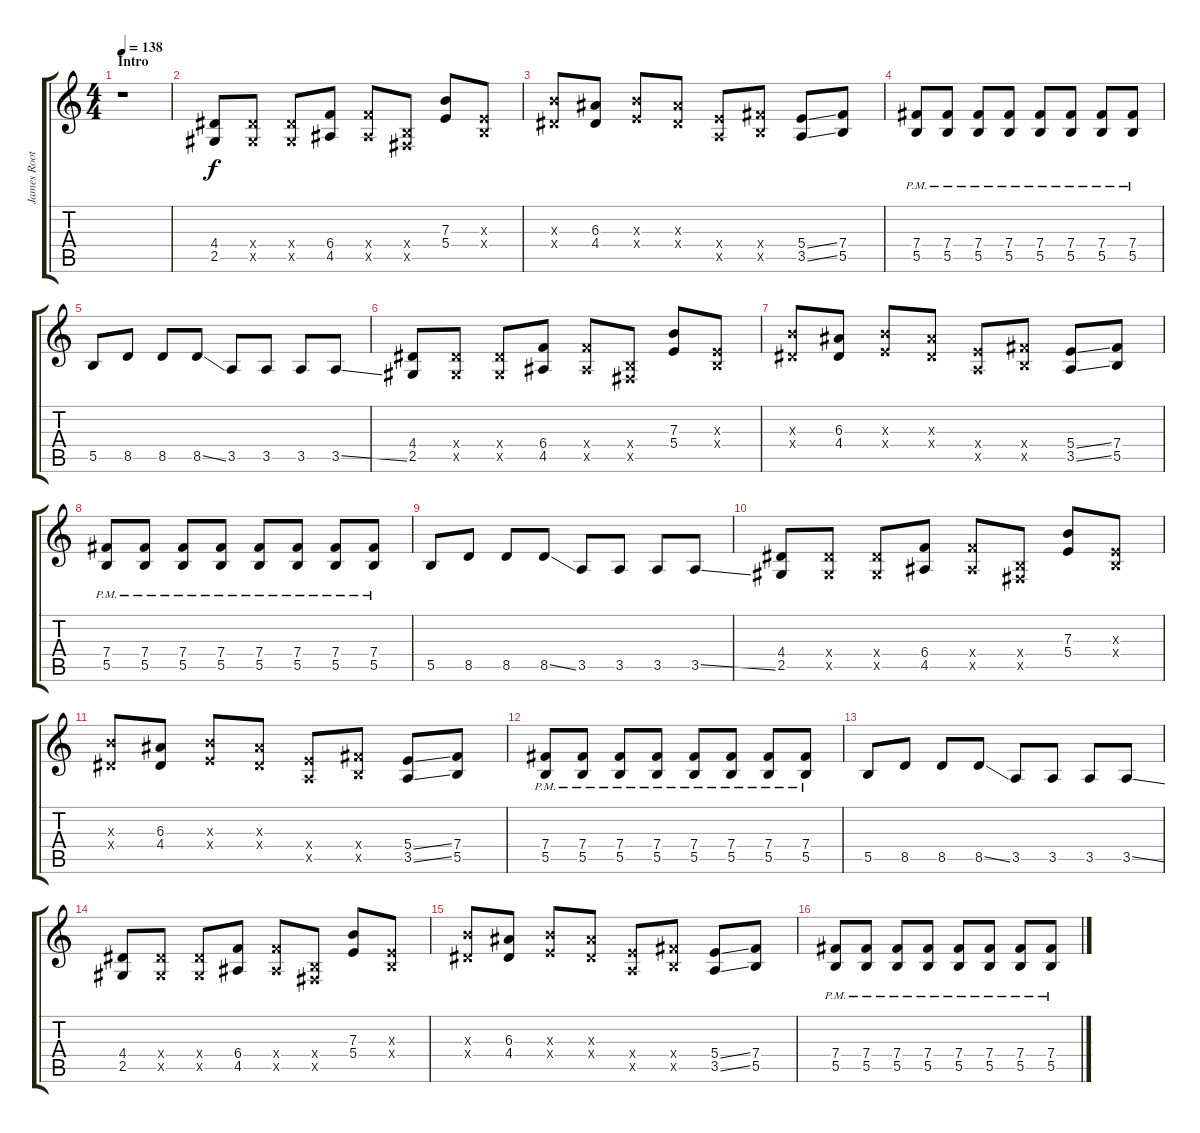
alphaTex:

\track ("James Roots" "James Root") {instrument distortionguitar}
\staff {score tabs}
\tuning (Db4 Ab3 E3 B2 Gb2 B1) {hide}
\ts (4 4)
\section ("" "Intro")
\tempo 138
\clef g2
\ks c
r.1{dy f instrument distortionguitar} |
(4.4 2.5).8 (4.4{x} 2.5{x}).8 (4.4{x} 2.5{x}).8 (6.4 4.5).8 (6.4{x} 4.5{x}).8 (0.4{x} 0.5{x}).8 (7.3 5.4).8 (0.3{x} 0.4{x}).8 |
(7.3{x} 4.4{x}).8 (6.3 4.4).8 (7.3{x} 5.4{x}).8 (6.3{x} 4.4{x}).8 (5.4{x} 3.5{x}).8 (7.4{x} 5.5{x}).8 (5.4{ss} 3.5{ss}).8 (7.4 5.5).8 |
(7.4 5.5{pm}).8 (7.4 5.5{pm}).8 (7.4 5.5{pm}).8 (7.4 5.5{pm}).8 (7.4 5.5{pm}).8 (7.4 5.5{pm}).8 (7.4 5.5{pm}).8 (7.4 5.5{pm}).8 |
5.5.8 8.5.8 8.5.8 8.5{ss}.8 3.5.8 3.5.8 3.5.8 3.5{ss}.8 |
(4.4 2.5).8 (4.4{x} 2.5{x}).8 (4.4{x} 2.5{x}).8 (6.4 4.5).8 (6.4{x} 4.5{x}).8 (0.4{x} 0.5{x}).8 (7.3 5.4).8 (0.3{x} 0.4{x}).8 |
(7.3{x} 4.4{x}).8 (6.3 4.4).8 (7.3{x} 5.4{x}).8 (6.3{x} 4.4{x}).8 (5.4{x} 3.5{x}).8 (7.4{x} 5.5{x}).8 (5.4{ss} 3.5{ss}).8 (7.4 5.5).8 |
(7.4 5.5{pm}).8 (7.4 5.5{pm}).8 (7.4 5.5{pm}).8 (7.4 5.5{pm}).8 (7.4 5.5{pm}).8 (7.4 5.5{pm}).8 (7.4 5.5{pm}).8 (7.4 5.5{pm}).8 |
5.5.8 8.5.8 8.5.8 8.5{ss}.8 3.5.8 3.5.8 3.5.8 3.5{ss}.8 |
(4.4 2.5).8 (4.4{x} 2.5{x}).8 (4.4{x} 2.5{x}).8 (6.4 4.5).8 (6.4{x} 4.5{x}).8 (0.4{x} 0.5{x}).8 (7.3 5.4).8 (0.3{x} 0.4{x}).8 |
(7.3{x} 4.4{x}).8 (6.3 4.4).8 (7.3{x} 5.4{x}).8 (6.3{x} 4.4{x}).8 (5.4{x} 3.5{x}).8 (7.4{x} 5.5{x}).8 (5.4{ss} 3.5{ss}).8 (7.4 5.5).8 |
(7.4 5.5{pm}).8 (7.4 5.5{pm}).8 (7.4 5.5{pm}).8 (7.4 5.5{pm}).8 (7.4 5.5{pm}).8 (7.4 5.5{pm}).8 (7.4 5.5{pm}).8 (7.4 5.5{pm}).8 |
5.5.8 8.5.8 8.5.8 8.5{ss}.8 3.5.8 3.5.8 3.5.8 3.5{ss}.8 |
(4.4 2.5).8 (4.4{x} 2.5{x}).8 (4.4{x} 2.5{x}).8 (6.4 4.5).8 (6.4{x} 4.5{x}).8 (0.4{x} 0.5{x}).8 (7.3 5.4).8 (0.3{x} 0.4{x}).8 |
(7.3{x} 4.4{x}).8 (6.3 4.4).8 (7.3{x} 5.4{x}).8 (6.3{x} 4.4{x}).8 (5.4{x} 3.5{x}).8 (7.4{x} 5.5{x}).8 (5.4{ss} 3.5{ss}).8 (7.4 5.5).8 |
(7.4 5.5{pm}).8 (7.4 5.5{pm}).8 (7.4 5.5{pm}).8 (7.4 5.5{pm}).8 (7.4 5.5{pm}).8 (7.4 5.5{pm}).8 (7.4 5.5{pm}).8 (7.4 5.5{pm}).8
